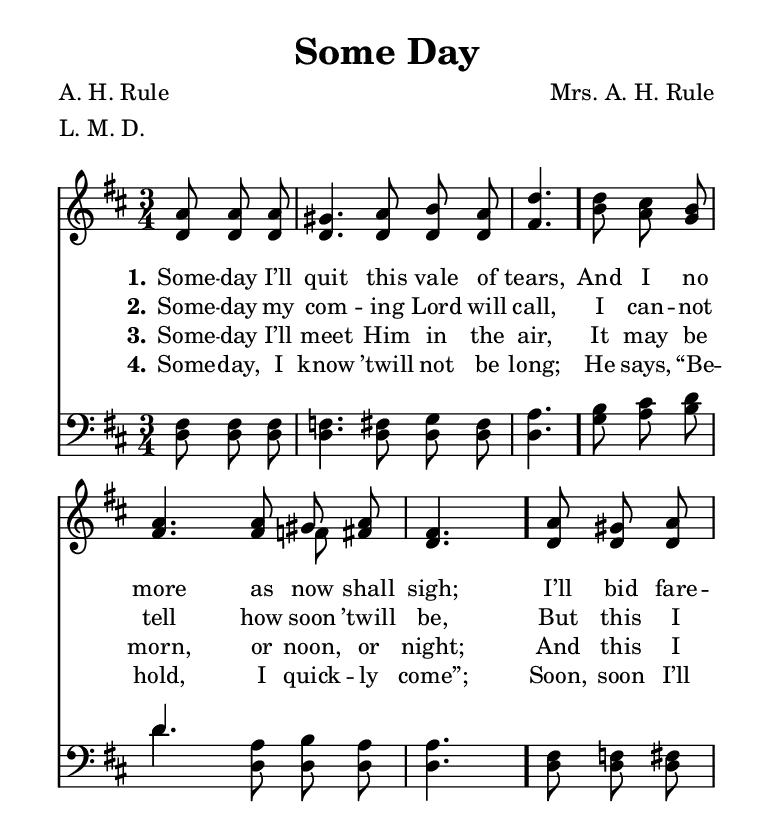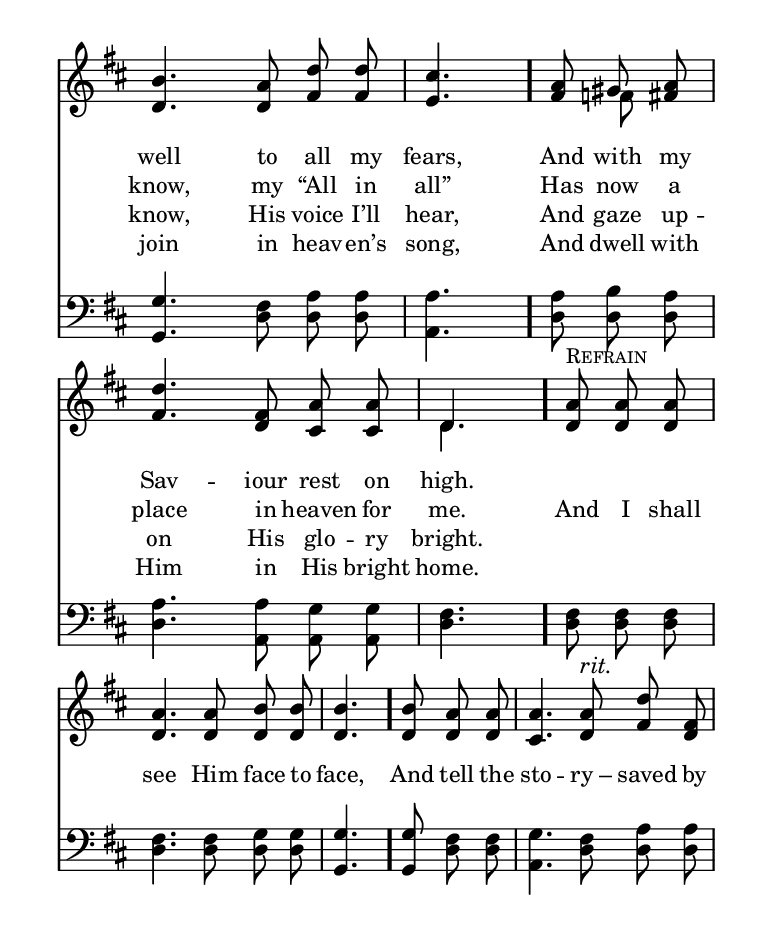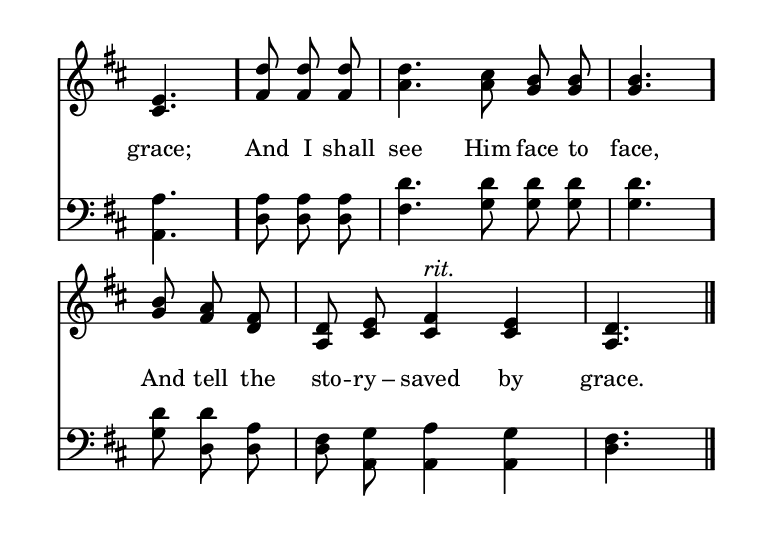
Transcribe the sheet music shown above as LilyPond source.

\include "common/global.ily"
\paper {
  \include "common/paper.ily"
  ragged-bottom = ##t
  % decrease system-to-system padding to fit onto page with previous score
  system-system-spacing.padding = 0
  system-system-spacing.basic-distance = 0
}

\header{
  hymnnumber = "256"
  title = "Some Day"
  tunename = ""
  meter = "L. M. D."
  poet = "A. H. Rule"
  composer = "Mrs. A. H. Rule"
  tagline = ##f
}

global = {
  \include "common/overrides.ily"
  \override Staff.TimeSignature.style = #'numbered
  \time 3/4
  \override Score.MetronomeMark.transparent = ##t % hide all fermata changes too
  \tempo 4=70
  \key d \major
  \partial 4.
  \autoBeamOff
}

patternA = { c8 c c | c4. }
patternB = { c8 c c | c c c4 c | c4. }

notesSoprano = {
\global
\relative c'' {

  \changePitch \patternA { a a a | gis a b a | d }
  \changePitch \patternA { d cis b | a a gis a | fis }
  \changePitch \patternA { a gis a | b a d d | cis }
  \changePitch \patternA { a gis a | d fis, a a | d, } \eogbreak

  << s^\markup { \small \caps "Refrain" }
  \changePitch \patternA { a' a a | a a b b | b } >>
  \changePitch \patternA { b a a | a a^\markup{\italic rit.} d fis, | e }
  \changePitch \patternA { d' d d | d cis b b | b }
  \changePitch \patternB { b a fis | d e fis^\markup{\italic rit.} e | d }

  \bar "|."

}
}

notesAlto = {
\global
\relative e' {

  \changePitch \patternA { d d d | d d d d | fis }
  \changePitch \patternA { b a g | fis fis f fis | d }
  \changePitch \patternA { d d d | d d fis fis | e }
  \changePitch \patternA { fis f fis | fis d cis cis | d }

  \changePitch \patternA { d d d | d d d d | d }
  \changePitch \patternA { d d d | cis d fis d | cis }
  \changePitch \patternA { fis fis fis | a a g g | g }
  \changePitch \patternB { g fis d | a cis cis cis | a }

}
}

notesTenor = {
\global
\relative a {

  \changePitch \patternA { fis fis fis | f fis g fis | a }
  \changePitch \patternA { b cis d | d a b a | a }
  \changePitch \patternA { fis f fis | g fis a a | a }
  \changePitch \patternA { a b a | a a g g | fis }

  \changePitch \patternA { fis fis fis | fis fis g g | g }
  \changePitch \patternA { g fis fis | g fis a a | a }
  \changePitch \patternA { a a a | d d d d | d }
  \changePitch \patternB { d d a | fis g a g | fis }

}
}

notesBass = {
\global
\relative f {

  \changePitch \patternA { d d d | d d d d | d }
  \changePitch \patternA { g a b | d d, d d | d }
  \changePitch \patternA { d d d | g, d' d d | a }
  \changePitch \patternA { d d d | d a a a | d }

  \changePitch \patternA { d d d | d d d d | g, }
  \changePitch \patternA { g d' d | a d d d | a }
  \changePitch \patternA { d d d | fis g g g | g }
  \changePitch \patternB { g d d | d a a a | d }

}
}

Refrain = \lyricmode {

And I shall see Him face to face, \bar "."
And tell the sto -- ry_– saved by grace; \bar "."
And I shall see Him face to face, \bar "."
And tell the sto -- ry_– saved by grace. \bar "."

}

wordsA = \lyricmode {
\set stanza = "1."

Some -- day I’ll quit this vale of tears, \bar "."
And I no more as now shall sigh; \bar "."
I’ll bid fare -- well to all my fears, \bar "."
And with my Sav -- iour rest on high. \bar "."

}

wordsB = \lyricmode {
\set stanza = "2."

Some -- day my com -- ing Lord will call,
I can -- not tell how soon ’twill be,
But this I know, my “All in all”
Has now a place in heaven for me.

\Refrain

}

wordsC = \lyricmode {
\set stanza = "3."

Some -- day I’ll meet Him in the air,
It may be morn, or noon, or night;
And this I know, His voice I’ll hear,
And gaze up -- on His glo -- ry bright.

}

wordsD = \lyricmode {
\set stanza = "4."

Some -- day, I know ’twill not be long;
He says, “Be -- hold, I quick -- ly come”;
Soon, soon I’ll join in heav -- en’s song,
And dwell with Him in His bright home.

}

\score {
  \context ChoirStaff <<
    \context Staff = upper <<
      \set Staff.autoBeaming = ##f
      \set ChoirStaff.systemStartDelimiter = #'SystemStartBar
      \set ChoirStaff.printPartCombineTexts = ##f
      \partcombine #'(2 . 11) \notesSoprano \notesAlto
      \context NullVoice = sopranos { \voiceOne << \notesSoprano >> }
      \context Lyrics = one   \lyricsto sopranos \wordsA
      \context Lyrics = two   \lyricsto sopranos \wordsB
      \context Lyrics = three \lyricsto sopranos \wordsC
      \context Lyrics = four  \lyricsto sopranos \wordsD
    >>
    \context Staff = men <<
      \set Staff.autoBeaming = ##f
      \clef bass
      \set ChoirStaff.printPartCombineTexts = ##f
      \partcombine #'(2 . 11) \notesTenor \notesBass
    >>
  >>
  \layout {
    \include "common/layout.ily"
  }
  #(cond ((ly:get-option 'eog-midi-permitted) #{ \midi{
    \include "common/midi.ily"
  } #}))
}

\version "2.19.49"  % necessary for upgrading to future LilyPond versions.

% vi:set et ts=2 sw=2 ai nocindent syntax=lilypond:
